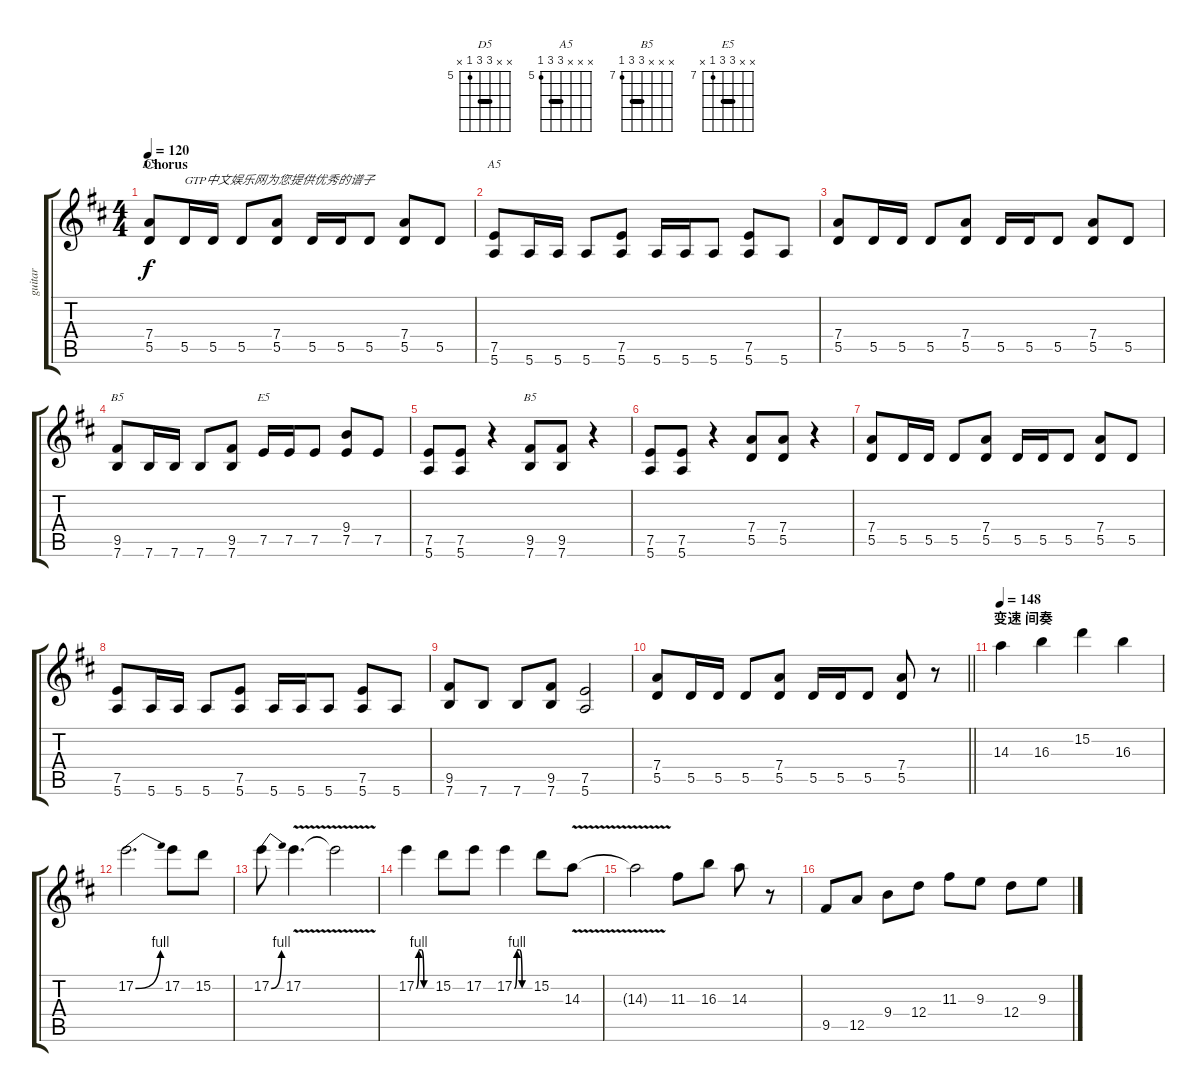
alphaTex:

\track ("guitar" "guitar") {instrument overdrivenguitar}
\staff {score tabs}
\tuning (E4 B3 G3 D3 A2 E2) {hide}
\chord ("D5" x x 7 7 5 x) {firstfret 5 barre 7}
\chord ("A5" x x x 7 7 5) {firstfret 5 barre 7}
\chord ("B5" x x 4 4 2 x) {barre 4}
\chord ("E5" x x 9 9 7 x) {firstfret 7 barre 9}
\chord ("B5" x x x 9 9 7) {firstfret 7 barre 9}
\ts (4 4)
\section ("" "Chorus")
\tempo 120
\clef g2
\ks d
(7.4 5.5).8{ch "D5" dy f} 5.5.16{txt "GTP中文娱乐网为您提供优秀的谱子"} 5.5.16 5.5.8 (7.4 5.5).8 5.5.16 5.5.16 5.5.8 (7.4 5.5).8 5.5.8 |
(7.5 5.6).8{ch "A5"} 5.6.16 5.6.16 5.6.8 (7.5 5.6).8 5.6.16 5.6.16 5.6.8 (7.5 5.6).8 5.6.8 |
(7.4 5.5).8 5.5.16 5.5.16 5.5.8 (7.4 5.5).8 5.5.16 5.5.16 5.5.8 (7.4 5.5).8 5.5.8 |
(9.5 7.6).8{ch "B5"} 7.6.16 7.6.16 7.6.8 (9.5 7.6).8 7.5.16{ch "E5"} 7.5.16 7.5.8 (9.4 7.5).8 7.5.8 |
(7.5 5.6).8 (7.5 5.6).8 r.4 (9.5 7.6).8{ch "B5"} (9.5 7.6).8 r.4 |
(7.5 5.6).8 (7.5 5.6).8 r.4 (7.4 5.5).8 (7.4 5.5).8 r.4 |
(7.4 5.5).8 5.5.16 5.5.16 5.5.8 (7.4 5.5).8 5.5.16 5.5.16 5.5.8 (7.4 5.5).8 5.5.8 |
(7.5 5.6).8 5.6.16 5.6.16 5.6.8 (7.5 5.6).8 5.6.16 5.6.16 5.6.8 (7.5 5.6).8 5.6.8 |
(9.5 7.6).8 7.6.8 7.6.8 (9.5 7.6).8 (7.5 5.6).2 |
\barLineRight lightlight
(7.4 5.5).8 5.5.16 5.5.16 5.5.8 (7.4 5.5).8 5.5.16 5.5.16 5.5.8 (7.4 5.5).8 r.8 |
\section ("" "变速 间奏")
\tempo 148
14.3.4 16.3.4 15.2.4 16.3.4 |
17.2{be (bend 0 0 60 4)}.2{d} 17.2.8 15.2.8 |
17.2{be (bend 0 0 60 4)}.8 17.2{v}.4{d} 17.2{t}.2 |
17.2{be (custom 0 0 10 4 20 4 30 0 60 0)}.4 15.2.8 17.2.8 17.2{be (custom 0 0 10 4 20 4 30 0 60 0)}.4 15.2.8 14.3{v}.8 |
14.3{t}.2 11.3.8 16.3.8 14.3.8 r.8 |
9.5.8 12.5.8 9.4.8 12.4.8 11.3.8 9.3.8 12.4.8 9.3.8
